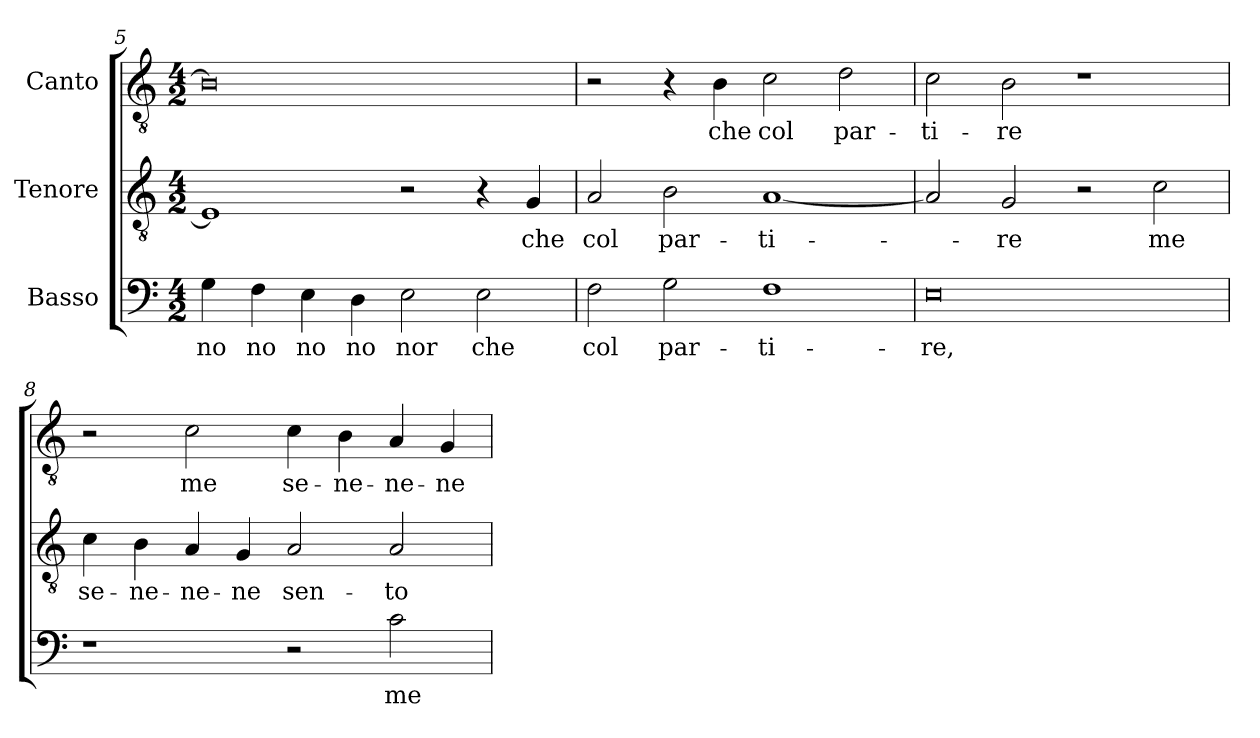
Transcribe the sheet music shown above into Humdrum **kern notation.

**kern	**text	**kern	**text	**kern	**text
*part3	*part3	*part2	*part2	*part1	*part1
*staff3	*staff3	*staff2	*staff2	*staff1	*staff1
*I"Basso	*	*I"Tenore	*	*I"Canto	*
*clefF4	*	*clefGv2	*	*clefGv2	*
*M4/2	*	*M4/2	*	*M4/2	*
=5	=5	=5	=5	=5	=5
!	!LO:LY:b:cj	!	!	!	!
4G\	no	1E]	.	0B>]	.
!	!LO:LY:b:cj	!	!	!	!
4F\	no	.	.	.	.
!	!LO:LY:b:cj	!	!	!	!
4E\	no	.	.	.	.
!	!LO:LY:b:cj	!	!	!	!
4D\	no	.	.	.	.
!	!LO:LY:b:cj	!	!	!	!
2E\	nor	2r	.	.	.
!	!LO:LY:b:cj	!	!	!	!
2E\	che	4r	.	.	.
!	!	!	!LO:LY:b:cj	!	!
.	.	4G/	che	.	.
!!LO:LB:g=z
=6	=6	=6	=6	=6	=6
!	!LO:LY:b:cj	!	!LO:LY:b:cj	!	!
2F\	col	2A/	col	2r	.
!	!LO:LY:b:cj	!	!LO:LY:b:cj	!	!
2G\	par-	2B\	par-	4r	.
!	!	!	!	!	!LO:LY:b:cj
.	.	.	.	4B\	che
!	!LO:LY:b:cj	!	!LO:LY:b:cj	!	!LO:LY:b:cj
1F	-ti-	[<1A	-ti-	2c\	col
!	!	!	!	!	!LO:LY:b:cj
.	.	.	.	2d\	par-
=7	=7	=7	=7	=7	=7
!	!LO:LY:b:cj	!	!	!	!LO:LY:b:cj
0E	-re,	2A/]	.	2c\	-ti-
!	!	!	!LO:LY:b:cj	!	!LO:LY:b:cj
.	.	2G/	-re	2B\	-re
.	.	2r	.	1r	.
!	!	!	!LO:LY:b:cj	!	!
.	.	2c\	me	.	.
=8	=8	=8	=8	=8	=8
!	!	!	!LO:LY:b:cj	!	!
1r	.	4c\	se-	2r	.
!	!	!	!LO:LY:b:cj	!	!
.	.	4B\	-ne-	.	.
!	!	!	!LO:LY:b:cj	!	!LO:LY:b:cj
.	.	4A/	-ne-	2c\	me
!	!	!	!LO:LY:b:cj	!	!
.	.	4G/	-ne	.	.
!	!	!	!LO:LY:b:cj	!	!LO:LY:b:cj
2r	.	2A/	sen-	4c\	se-
!	!	!	!	!	!LO:LY:b:cj
.	.	.	.	4B\	-ne-
!	!LO:LY:b:cj	!	!LO:LY:b:cj	!	!LO:LY:b:cj
2c\	me	2A/	-to	4A/	-ne-
!	!	!	!	!	!LO:LY:b:cj
.	.	.	.	4G/	-ne
=	=	=	=	=	=
*-	*-	*-	*-	*-	*-
